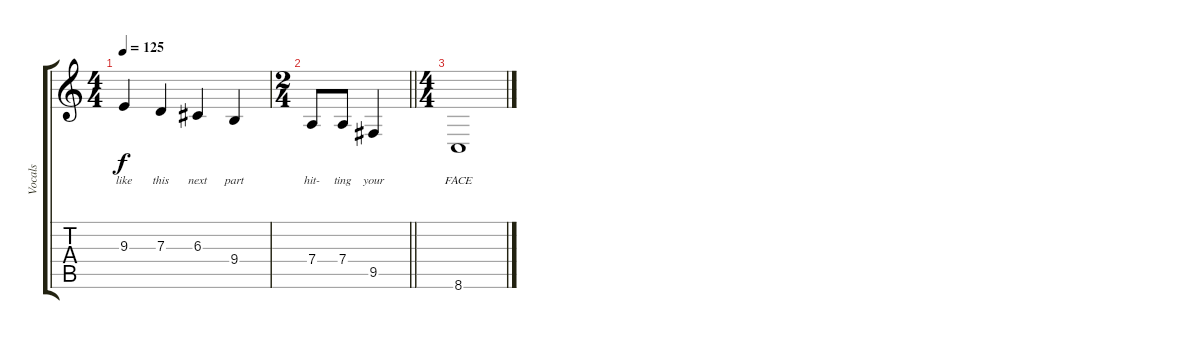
\track ("Vocals" "Vocals") {instrument oboe}
\staff {score tabs}
\tuning (E4 B3 G3 D3 A2 E2) {hide}
\ts (4 4)
\tempo 125
\clef g2
\ks c
9.3.4{lyrics (0 "like") lyrics (1 "") lyrics (2 "") lyrics (3 "") lyrics (4 "") dy f} 7.3.4{lyrics (0 "this") lyrics (1 "") lyrics (2 "") lyrics (3 "") lyrics (4 "")} 6.3.4{lyrics (0 "next") lyrics (1 "") lyrics (2 "") lyrics (3 "") lyrics (4 "")} 9.4.4{lyrics (0 "part") lyrics (1 "") lyrics (2 "") lyrics (3 "") lyrics (4 "")} |
\ts (2 4)
\barLineRight lightlight
7.4.8{lyrics (0 "hit-") lyrics (1 "") lyrics (2 "") lyrics (3 "") lyrics (4 "")} 7.4.8{lyrics (0 "ting") lyrics (1 "") lyrics (2 "") lyrics (3 "") lyrics (4 "")} 9.5.4{lyrics (0 "your") lyrics (1 "") lyrics (2 "") lyrics (3 "") lyrics (4 "")} |
\ts (4 4)
8.6.1{lyrics (0 "FACE") lyrics (1 "") lyrics (2 "") lyrics (3 "") lyrics (4 "")}
